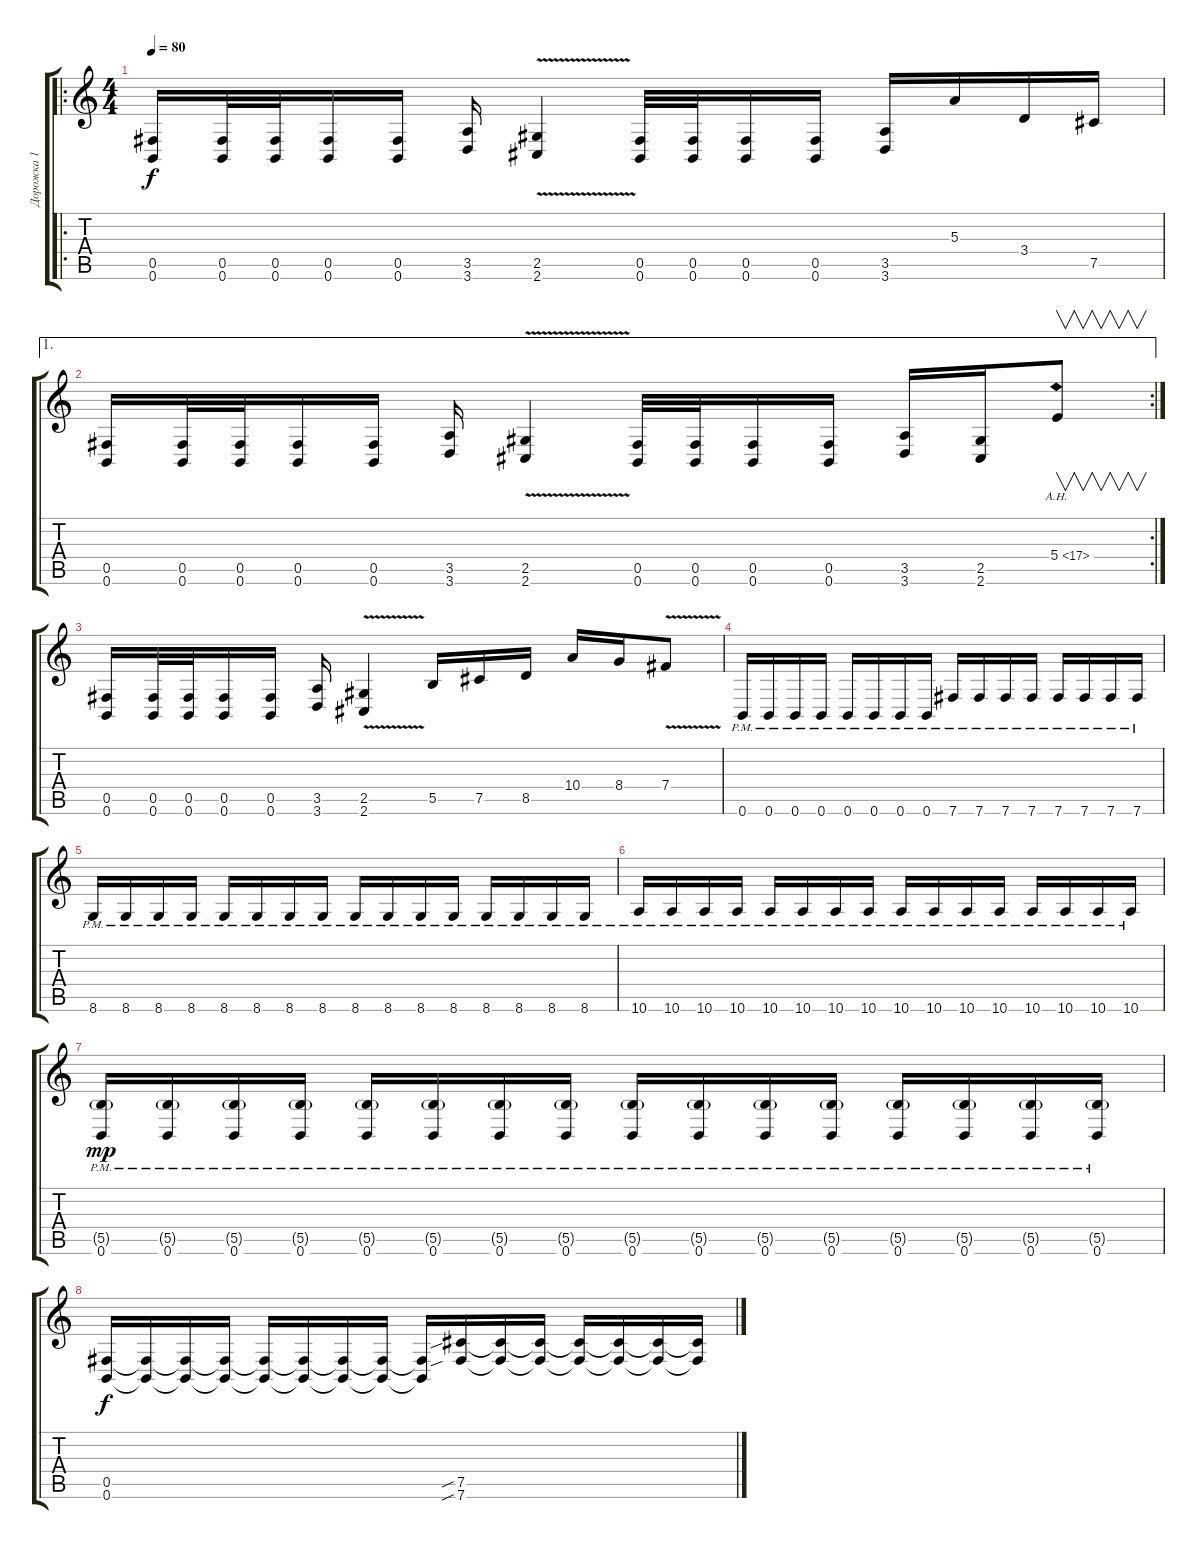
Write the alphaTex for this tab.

\track ("Дорожка 1" "Дорожка 1") {instrument electricguitarmuted}
\staff {score tabs}
\tuning (Db4 Ab3 E3 B2 Gb2 B1) {hide}
\ro
\ts (4 4)
\tempo 80
\clef g2
\ks c
(0.5 0.6).16{dy f} (0.5 0.6).32 (0.5 0.6).32 (0.5 0.6).16 (0.5 0.6).16 (3.5 3.6).16 (2.5{v} 2.6{v}).4 (0.5 0.6).32 (0.5 0.6).32 (0.5 0.6).16 (0.5 0.6).16 (3.5 3.6).16 5.3.16 3.4.16 7.5.16 |
\ae 1
\rc 2
(0.5 0.6).16 (0.5 0.6).32 (0.5 0.6).32 (0.5 0.6).16 (0.5 0.6).16 (3.5 3.6).16 (2.5{v} 2.6{v}).4 (0.5 0.6).32 (0.5 0.6).32 (0.5 0.6).16 (0.5 0.6).16 (3.5 3.6).16 (2.5 2.6).16 5.4{ah 12}.8{v} |
(0.5 0.6).16 (0.5 0.6).32 (0.5 0.6).32 (0.5 0.6).16 (0.5 0.6).16 (3.5 3.6).16 (2.5{v} 2.6{v}).4 5.5.16 7.5.16 8.5.16 10.4.16 8.4.16 7.4{v}.8 |
0.6{pm}.16 0.6{pm}.16 0.6{pm}.16 0.6{pm}.16 0.6{pm}.16 0.6{pm}.16 0.6{pm}.16 0.6{pm}.16 7.6{pm}.16 7.6{pm}.16 7.6{pm}.16 7.6{pm}.16 7.6{pm}.16 7.6{pm}.16 7.6{pm}.16 7.6{pm}.16 |
8.6{pm}.16 8.6{pm}.16 8.6{pm}.16 8.6{pm}.16 8.6{pm}.16 8.6{pm}.16 8.6{pm}.16 8.6{pm}.16 8.6{pm}.16 8.6{pm}.16 8.6{pm}.16 8.6{pm}.16 8.6{pm}.16 8.6{pm}.16 8.6{pm}.16 8.6{pm}.16 |
10.6{pm}.16 10.6{pm}.16 10.6{pm}.16 10.6{pm}.16 10.6{pm}.16 10.6{pm}.16 10.6{pm}.16 10.6{pm}.16 10.6{pm}.16 10.6{pm}.16 10.6{pm}.16 10.6{pm}.16 10.6{pm}.16 10.6{pm}.16 10.6{pm}.16 10.6{pm}.16 |
(5.5{g pm} 0.6{pm}).16{dy mp} (5.5{g pm} 0.6{pm}).16 (5.5{g pm} 0.6{pm}).16 (5.5{g pm} 0.6{pm}).16 (5.5{g pm} 0.6{pm}).16 (5.5{g pm} 0.6{pm}).16 (5.5{g pm} 0.6{pm}).16 (5.5{g pm} 0.6{pm}).16 (5.5{g pm} 0.6{pm}).16 (5.5{g pm} 0.6{pm}).16 (5.5{g pm} 0.6{pm}).16 (5.5{g pm} 0.6{pm}).16 (5.5{g pm} 0.6{pm}).16 (5.5{g pm} 0.6{pm}).16 (5.5{g pm} 0.6{pm}).16 (5.5{g pm} 0.6{pm}).16 |
(0.5 0.6).16{dy f} (0.5{t} 0.6{t}).16 (0.5{t} 0.6{t}).16 (0.5{t} 0.6{t}).16 (0.5{t} 0.6{t}).16 (0.5{t} 0.6{t}).16 (0.5{t} 0.6{t}).16 (0.5{t} 0.6{t}).16 (0.5{t} 0.6{t}).16 (7.5{sib} 7.6{sib}).16 (7.5{t} 7.6{t}).16 (7.5{t} 7.6{t}).16 (7.5{t} 7.6{t}).16 (7.5{t} 7.6{t}).16 (7.5{t} 7.6{t}).16 (7.5{t} 7.6{t}).16
